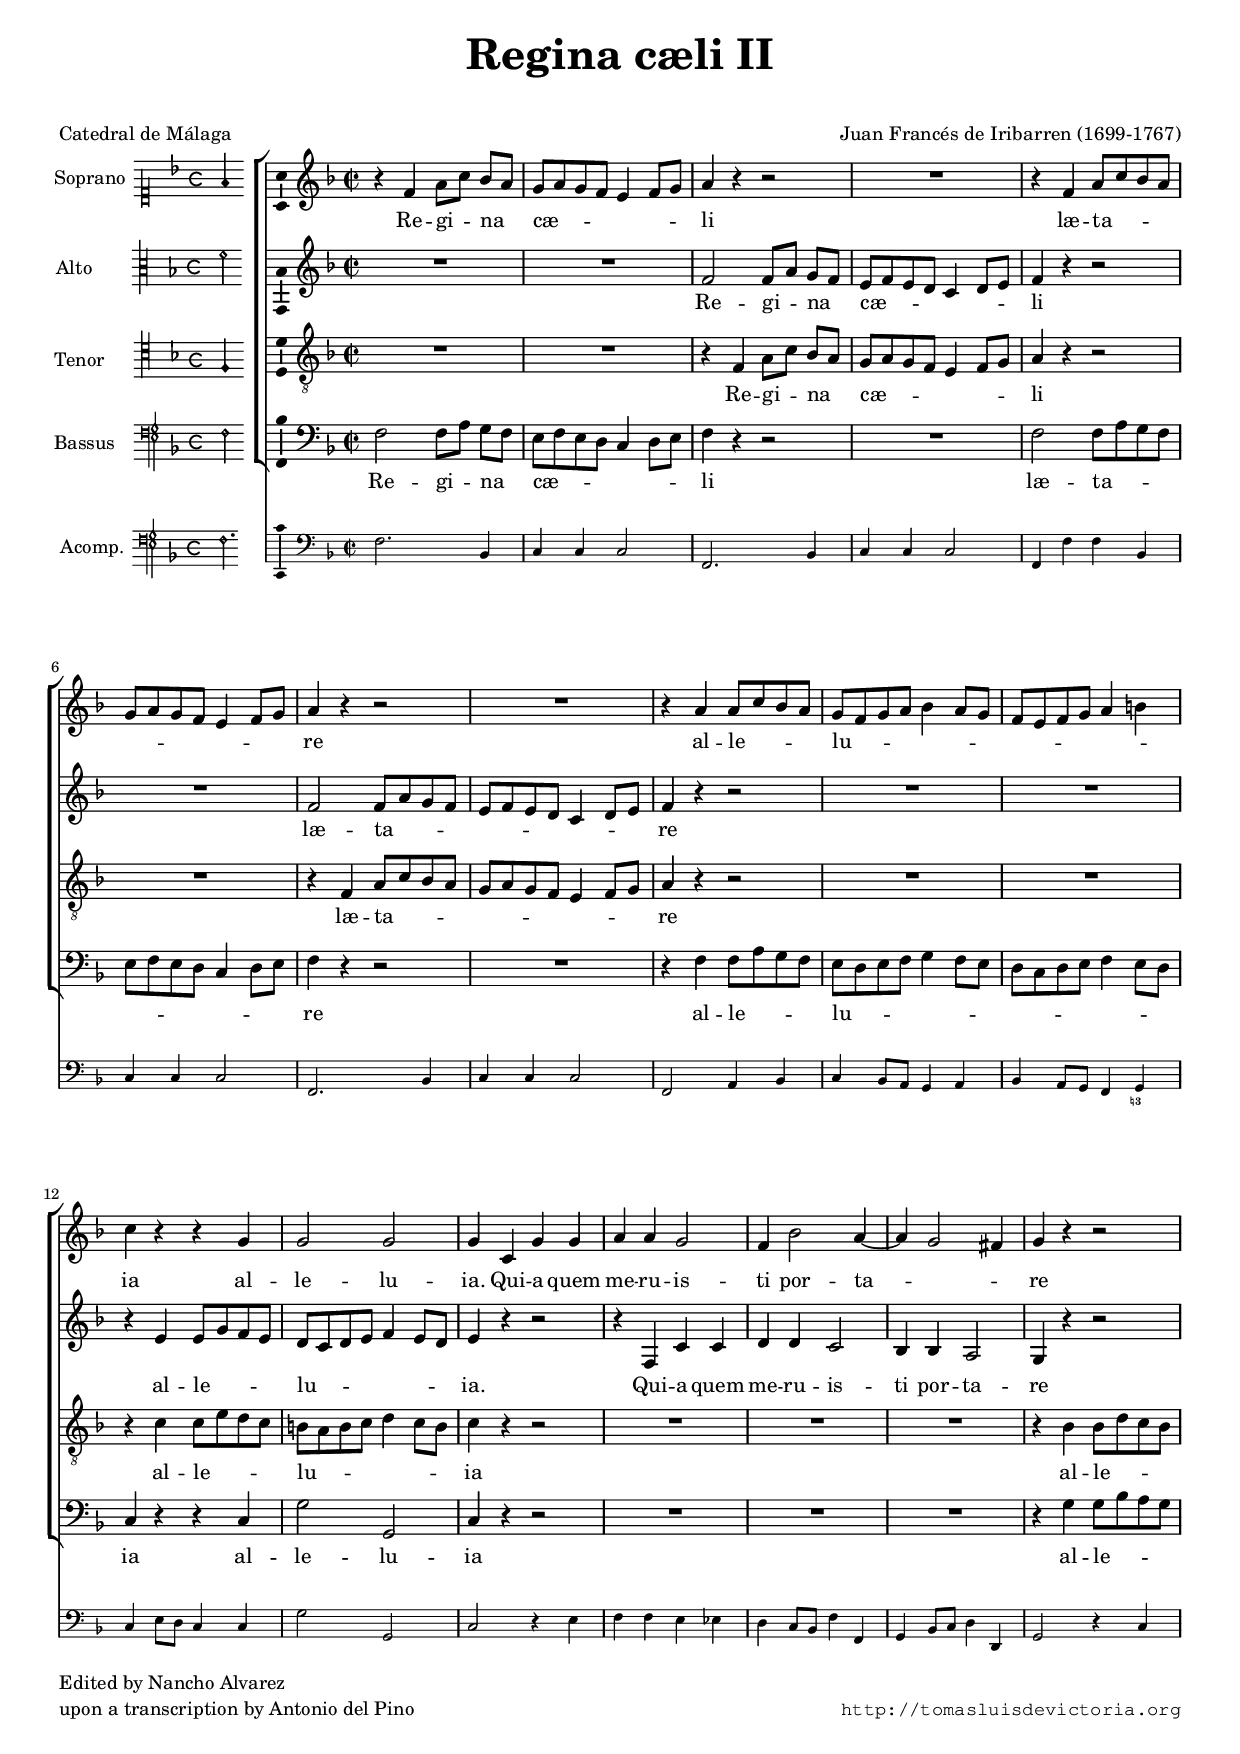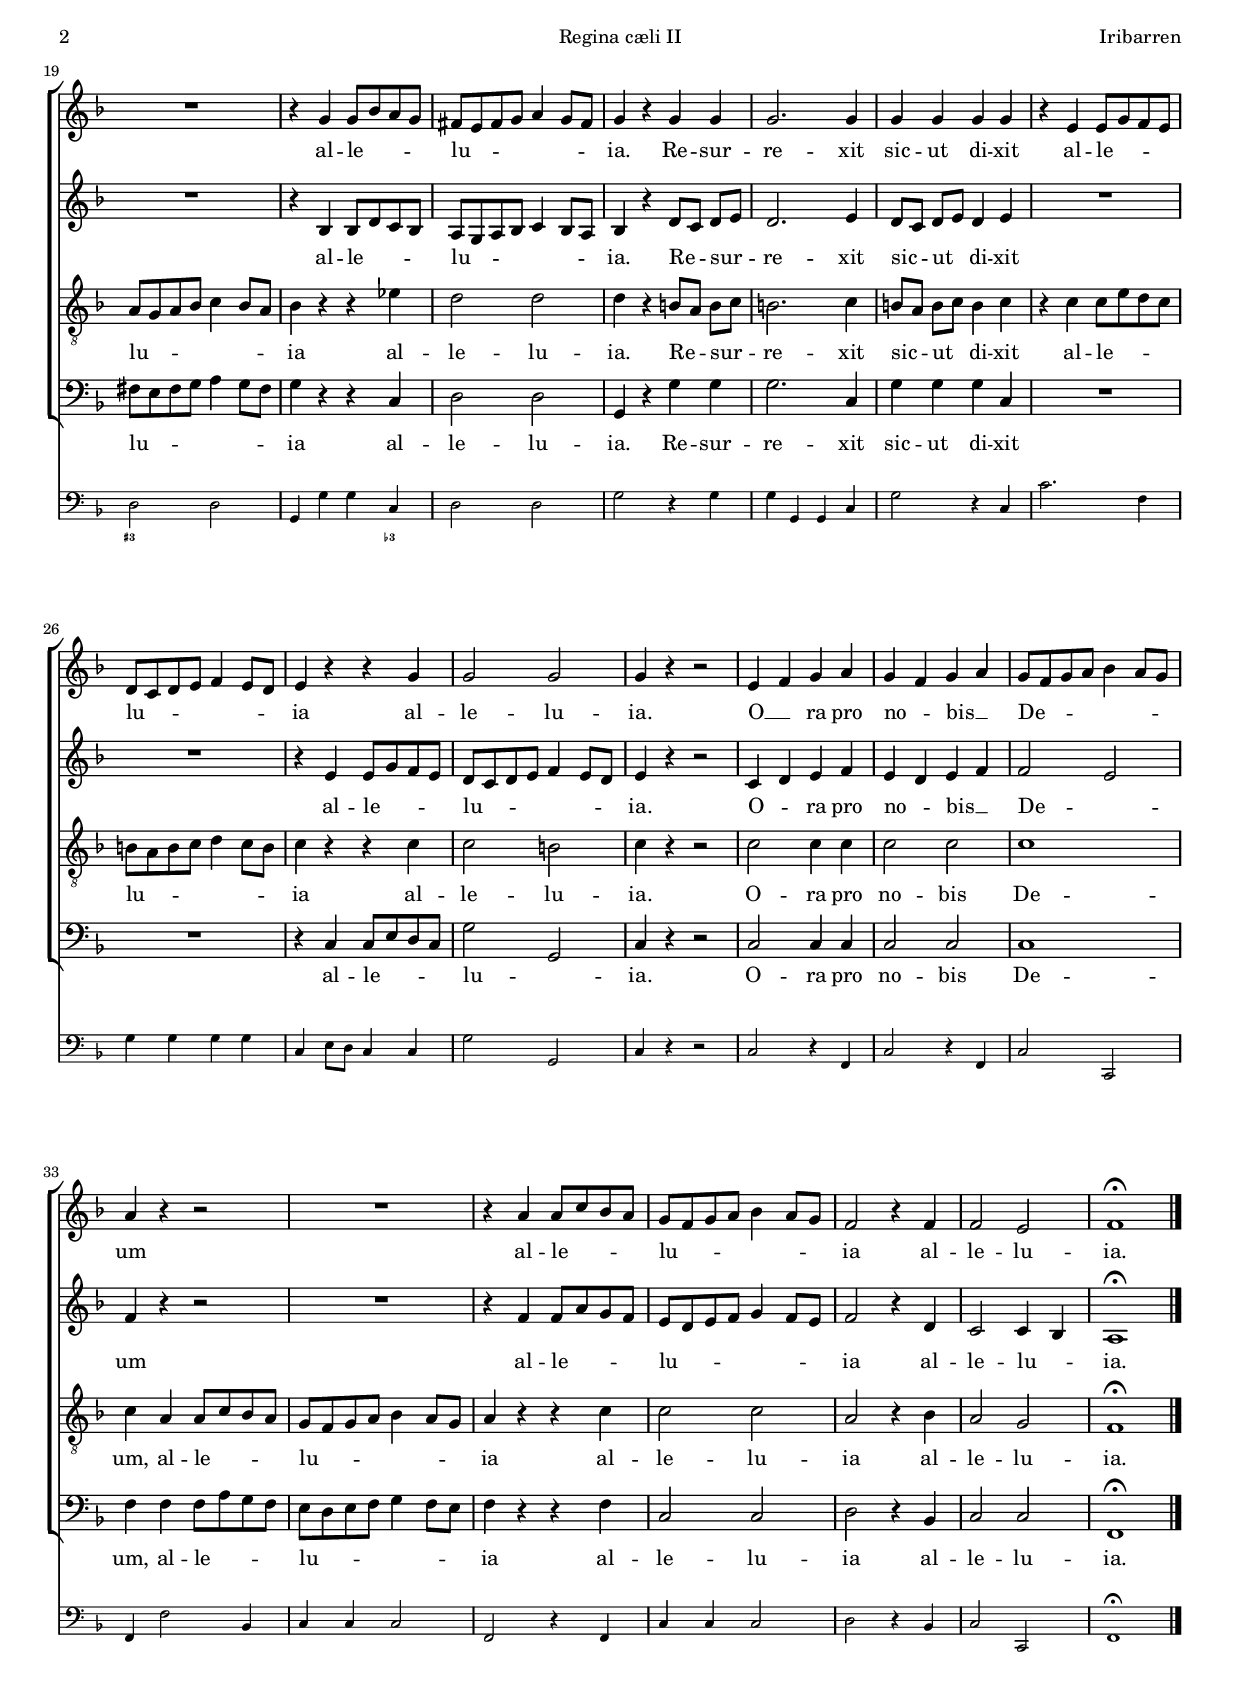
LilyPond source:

\version "2.18.0"

#(set-default-paper-size "a4")
#(set-global-staff-size 16.5)
#(ly:set-option 'point-and-click #f)
%mobile -s14.5 -i3.0

italicas=\override LyricText.font-shape = #'italic
rectas=\override LyricText.font-shape = #'upright
ss=\once \set suggestAccidentals = ##t
incipitwidth = 20
mtempo={\tempo 4 = 120}
mtempob={\tempo 4 = 60}

htitle="Regina cæli II"
hcomposer="Iribarren"

\header {
	title=\markup{\fontsize #3 "Regina cæli II"}
	%subtitle=" "
	subsubtitle=\markup{\column{" " " "}}
	composer="Juan Francés de Iribarren (1699-1767)" % 1762. Ref.: 66-7
        pdfauthor=\composer
	%opus="(-)"
	poet=\markup{"Catedral de Málaga"}
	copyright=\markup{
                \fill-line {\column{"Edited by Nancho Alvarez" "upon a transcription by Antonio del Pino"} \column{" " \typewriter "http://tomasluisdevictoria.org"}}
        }

%	tagline=""
}

global={\key f \major \time 2/2 \skip 1*39
	%\override Score.TimeSignature.break-visibility = #'#(#f #t #t)
	\bar "|."
}


cantus=\relative c'{
	r4 f a8[ c] bes[ a]
        g a g f e4 f8 g 
        a4 r r2
        R1
        r4 f a8 c bes a 
        g a g f e4 f8 g
        a4 r r2
        R1
        r4 a a8 c bes a
        g f g a bes4 a8 g
        f e f g a4 b
        c4 r r g
        g2 g
        g4 c, g' g
        a a g2
        f4 bes2 a4 ~
        a g2 fis4
        g4 r r2
        R1
        r4 g g8 bes a g
        fis e fis g a4 g8 fis % 3 sostenidos
        g4 r g g
        g2. g4
        g g g g
        r4 e e8 g f e
        d8 c d e f4 e8 d
        e4 r r g
        g2 g
        g4 r r2
        e4 f g a
        g f g a
        g8 f g a bes4 a8 g
        a4 r r2
        R1
        r4 a a8 c bes a
        g f g a bes4 a8 g
        f2 r4 f
        f2 e
        f1^\fermata
}

altus=\relative c'{
	R1*2
        f2 f8[ a] g[ f]
        e8 f e d c4 d8 e
        f4 r r2
        R1
        f2 f8 a g f
        e f e d c4 d8 e 
        f4 r r2
        R1*2
        r4 e e8 g f e
        d8 c d e f4 e8 d
        e4 r r2
        r4 f, c' c
        d d c2
        bes4 bes a2
        g4 r r2
        R1
        r4 bes bes8 d c bes
        a g a bes c4 bes8 a
        bes4 r4 d8[ c] d[ e]
        d2. e4
        d8[ c] d[ e] d4 e
        R1*2
        r4 e e8 g f e
        d c d e f4 e8 d
        e4 r r2
        c4 d e f
        e d e f
        f2 e
        f4 r r2
        R1
        r4 f f8 a g f
        e d e f g4 f8 e
        f2 r4 d
        c2 c4 bes
        a1^\fermata
}

tenor=\relative c{
	R1*2
        r4 f a8[ c] bes[ a]
        g a g f e4 f8 g
        a4 r r2
        R1
        r4 f a8 c bes a
        g a g f e4 f8 g
        a4 r r2
        R1*2
        r4 c c8 e d c
        b8 a b c d4 c8 b
        c4 r r2
        R1*3
        r4 bes bes8 d c bes
        a g a bes c4 bes8 a
        bes4 r r ees
        d2 d
        d4 r b8[ a] b[ c]
        b2. c4
        b8[ a] b[ c] b4 c
        r4 c c8 e d c
        b8 a b c d4 c8 b
        c4 r r c
        c2 b
        c4 r r2
        c2 c4 c
        c2 c 
        c1
        c4 a a8 c bes a
        g f g a bes4 a8 g
        a4 r r c
        c2 c
        a r4 bes
        a2 g
        f1^\fermata
}

bassus=\relative c{
	 \override Staff.VerticalAxisGroup.staff-staff-spacing =
                        #'((basic-distance . 13) (minimum-distance . 5) (padding
 . 1))
       f2 f8[ a] g[ f]
       e8 f e d c4 d8 e
       f4 r r2
       R1
       f2 f8 a g f 
       e f e d c4 d8 e
       f4 r r2
       R1
       r4 f f8 a g f
       e d e f g4 f8 e
       d c d e f4 e8 d 
       c4 r r c
       g'2 g,
       c4 r r2
       R1*3
       r4 g' g8 bes a g
       fis e fis g a4 g8 fis
       g4 r r c,
       d2 d
       g,4 r g' g
       g2. c,4
       g' g g c,
       R1*2
       r4 c c8 e d c
       g'2 g, 
       c4 r r2
       c2 c4 c
       c2 c
       c1
       f4 f f8 a g f
       e d e f g4 f8 e
       f4 r r f
       c2 c
       d2 r4 bes4
       c2 c
       f,1^\fermata
}

% Hay una parte de bajón que es exactamente igual
continuo=\relative c {
       f2. bes,4
       c4 c c2
       f,2. bes4
       c c c2
       f,4 f' f bes,
       c c c2
       f,2. bes4
       c c c2
       f,2 a4 bes
       c4 bes8 a g4 a
       bes a8 g f4 g
       c e8 d c4 c
       g'2 g,
       c2 r4 e
       f f e ees % serán bemoles los 2 mis?
       d c8 bes f'4 f,
       g bes8 c d4 d,
       g2 r4 c
       d2 d
       g,4 g' g c,
       d2 d
       g2 r4 g
       g g, g c
       g'2 r4 c,
       c'2. f,4
       g4 g g g
       c,4 e8 d c4 c
       g'2 g,
       c4 r r2
       c2 r4 f,
       c'2 r4 f,
       c'2 c,
       f4 f'2 bes,4
       c c c2
       f,2 r4 f
       c'4 c c2
       d2 r4 bes
       c2 c,
       f1^\fermata
}

textocantus=\lyricmode{
Re -- gi -- _ na _ cæ -- _ _ _ _ _ _ li
læ -- ta -- _ _ _ _ _ _ _ _ _ _ re
al -- le -- _ _ _ lu -- _ _ _ _ _ _ _ _ _ _ _ _ ia
al -- le -- lu -- ia.
Qui -- a quem me -- ru -- is -- ti por -- ta -- _ _ re
al -- le -- _ _ _ lu -- _ _ _ _ _ _ ia.
Re -- sur -- re -- xit sic -- ut di -- xit
al -- le -- _ _ _ lu -- _ _ _ _ _ _ ia
al -- le -- lu -- ia.
O __ _ ra pro no -- _ bis __ _ De -- _ _ _ _ _ _ um
al -- le -- _ _ _ lu -- _ _ _ _ _ _ ia
al -- le -- lu -- ia.
}

textoaltus=\lyricmode{
Re -- gi -- _ na _ cæ -- _ _ _ _ _ _ li
læ -- ta -- _ _ _ _ _ _ _ _ _ _ re
al -- le -- _ _ _ lu -- _ _ _ _ _ _ ia.
Qui -- a quem me -- ru -- is -- ti por -- ta -- re
al -- le -- _ _ _ lu -- _ _ _ _ _ _ ia.
Re -- _ sur -- _ re -- xit sic -- _ ut _ di -- xit
al -- le -- _ _ _ lu -- _ _ _ _ _ _ ia.
O -- _ ra pro no -- _ bis __ _ De -- _ um
al -- le -- _ _ _ lu -- _ _ _ _ _ _ ia
al -- le -- lu -- _ ia.
}

textotenor=\lyricmode{
Re -- gi -- _ na _ cæ -- _ _ _ _ _ _ li
læ -- ta -- _ _ _ _ _ _ _ _ _ _ re
al -- le -- _ _ _ lu -- _ _ _ _ _ _ ia
al -- le -- _ _ _ lu -- _ _ _ _ _ _ ia
al -- le -- lu -- ia.
Re -- _ sur -- _ re -- xit sic -- _ ut _ di -- xit
al -- le -- _ _ _ lu -- _ _ _ _ _ _ ia
al -- le -- lu -- ia.
O -- ra pro no -- bis De -- um,
al -- le -- _ _ _ lu -- _ _ _ _ _ _ ia
al -- le -- lu -- ia
al -- le -- lu -- ia.
}

textobassus=\lyricmode{
Re -- gi -- _ na _ cæ -- _ _ _ _ _ _ li
læ -- ta -- _ _ _ _ _ _ _ _ _ _ re
al -- le -- _ _ _ lu -- _ _ _ _ _ _ _ _ _ _ _ _ _ ia
al -- le -- lu -- ia
al -- le -- _ _ _ lu -- _ _ _ _ _ _ ia
al -- le -- lu -- ia.
Re -- sur -- re -- xit sic -- ut di -- xit
al -- le -- _ _ _ lu -- _ ia.
O -- ra pro no -- bis De -- um,
al -- le -- _ _ _ lu -- _ _ _ _ _ _ ia
al -- le -- lu -- ia
al -- le -- lu -- ia.
}

cifrado=\figuremode{
       s1*10
       s4 s s <3!>
       s1*7
       <3+>1
       s2 s4 <3->
}

% Repasar los incipits, no he visto el original

incipitcantus=\markup{
	\score{
		{ 
		\set Staff.instrumentName="Soprano "
		\override NoteHead.style = #'neomensural
		\override Staff.TimeSignature.style = #'neomensural
		\cadenzaOn 
		\clef "petrucci-c1"
		\key f \major
		\time 4/4
               f'4
		} 

	\layout { line-width=\incipitwidth indent = 0 }
	}
}

incipitaltus=\markup{
	\score{
		{ 
		\set Staff.instrumentName="Alto       "
		\override NoteHead.style = #'neomensural 
		\override Staff.TimeSignature.style = #'neomensural
		\cadenzaOn 
		\clef "petrucci-c3"
		\key f \major
		\time 4/4
                f'2*1/2
		} 
	\layout { line-width=\incipitwidth indent = 0 }
	}
}


incipittenor=\markup{
	\score{
		{ 
		\set Staff.instrumentName="Tenor     "
		\override NoteHead.style = #'neomensural 
		\override Staff.TimeSignature.style = #'neomensural
		\cadenzaOn 
		\clef "petrucci-c4"
		\key f \major
		\time 4/4
               f4
		} 
	\layout { line-width=\incipitwidth indent=0 }
	}
}

incipitbassus=\markup{
	\score{
		{ 
		\set Staff.instrumentName="Bassus   "
		\override NoteHead.style = #'neomensural
		\override Staff.TimeSignature.style = #'neomensural
		\cadenzaOn 
		\clef "petrucci-f4"
		\key f \major
		\time 4/4
                f2*1/2
		} 
	\layout { line-width=\incipitwidth indent = 0 }
	}
}
incipitcont=\markup{
	\score{
		{ 
		\set Staff.instrumentName="Acomp. "
		\override NoteHead.style = #'neomensural
		\override Staff.TimeSignature.style = #'neomensural
		\cadenzaOn 
		\clef "petrucci-f4"
		\key f \major
		\time 4/4
                f2.*1/4
		} 
	\layout { line-width=\incipitwidth indent = 0 }
	}
}

%\layout {
%       \context {\Voice
%               \remove Ligature_bracket_engraver
%               \consists Mensural_ligature_engraver
%       }
%       line-width=\incipitwidth
%       indent = 0
%}

\score {\transpose c' c'{<<
\new ChoirStaff<<

	\new Staff <<\global
	\new Voice="v1" {
		\set Staff.instrumentName=\incipitcantus
		\clef "treble"
		\cantus }
	\new Lyrics \lyricsto "v1" {\textocantus }
	>>

	\new Staff <<\global
	\new Voice="v2" {
		\set Staff.instrumentName=\incipitaltus
		\clef "treble"
		\altus }
	\new Lyrics \lyricsto "v2" {\textoaltus }
	>>
	
	\new Staff <<\global
	\new Voice="v3" {
		\set Staff.instrumentName=\incipittenor
		\clef "G_8"
		\tenor }
	\new Lyrics \lyricsto "v3" {\textotenor }
	>>

	\new Staff <<\global
	\new Voice="v4" {
		\set Staff.instrumentName=\incipitbassus
		\clef "bass"
		\bassus }
	\new Lyrics \lyricsto "v4" {\textobassus }
	>>
>>
        \new Staff \with {fontSize = #-2
                          \override StaffSymbol.staff-space = #(magstep -2)
                          \override StaffSymbol.thickness = #(magstep -2)
                          
        }<<\global
        \new Voice="v5" {
                \set Staff.instrumentName=\incipitcont
                \clef "bass"
                \continuo }
        \new FiguredBass {\cifrado}
        >>
>>

	} % transpose

\layout{ 
	\context {\Lyrics 
		\override VerticalAxisGroup.staff-affinity = #UP
		\override VerticalAxisGroup.nonstaff-relatedstaff-spacing =
			#'((basic-distance . 0) (minimum-distance . 0) (padding . 1))
		%\override LyricText.font-size = #1.2
		\override LyricHyphen.minimum-distance = #0.5
	}
	\context {\Score 
		tempoHideNote = ##t
		\override BarNumber.padding = #2 
	}
	\context {\Voice 
		%melismaBusyProperties = #'()
		%autoBeaming = ##f
	}
	\context {\Staff 
                %\RemoveEmptyStaves
                %\override VerticalAxisGroup.remove-first = ##t
		\override VerticalAxisGroup.staff-staff-spacing =
			#'((basic-distance . 11) (minimum-distance . 0) (padding . 1))
		\consists Ambitus_engraver 
		\override LigatureBracket.padding = #1
	}
        \context {\FiguredBass
                  \override BassFigure #'font-size = #-2
        }
}

%\midi { \mtempo }

}


\paper{
	evenHeaderMarkup=\markup  \fill-line { \fromproperty #'page:page-number-string \htitle \hcomposer }
	oddHeaderMarkup= \markup  \fill-line { \on-the-fly #not-first-page \hcomposer \on-the-fly #not-first-page \htitle \on-the-fly #not-first-page \fromproperty #'page:page-number-string }
	%system-count=20
	%page-count = 8
	ragged-last-bottom = ##f
	indent=3.5\cm
	system-system-spacing =
	#'((basic-distance . 20) (minimum-distance . 0) (padding . 5))
	top-system-spacing = % header
	#'((basic-distance . 10) (minimum-distance . 0) (padding . 0))
	last-bottom-spacing = % footer
	#'((basic-distance . 12) (minimum-distance . 0) (padding . 0))

}
